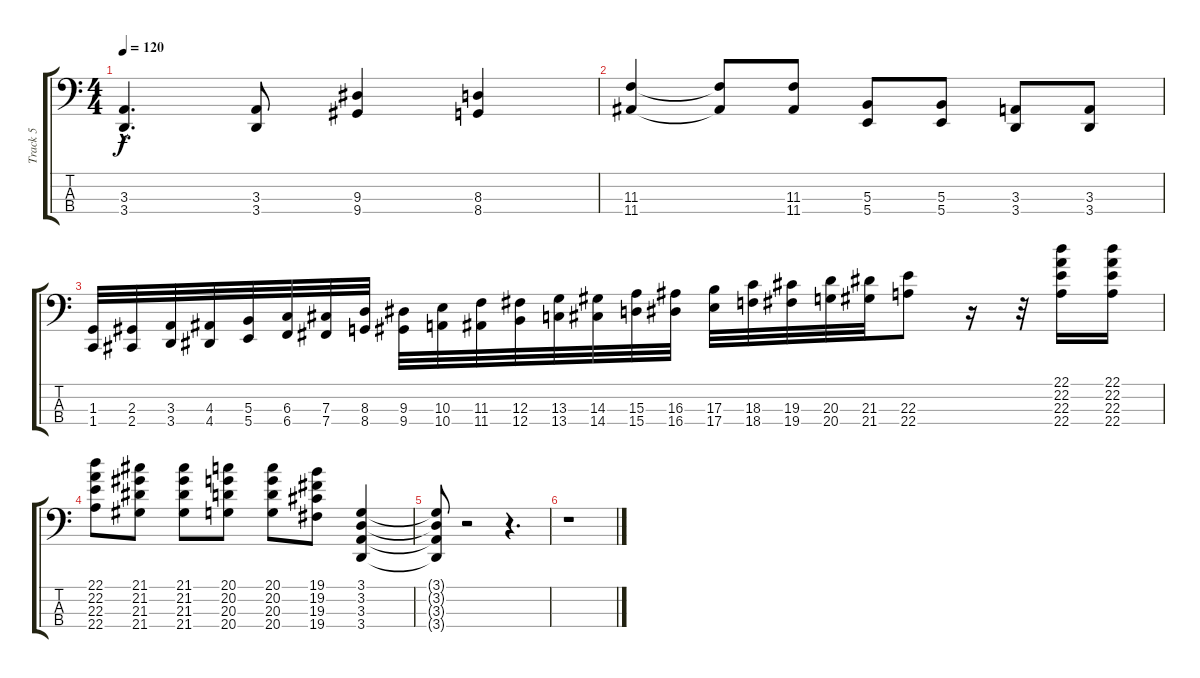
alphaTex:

\track ("Track 5" "Track 5") {instrument electricbasspick}
\staff {score tabs}
\tuning (E2 B1 Gb1 B0) {hide}
\ts (4 4)
\tempo 120
\clef f4
\ks c
(3.3{hac} 3.4{hac}).4{d dy f} (3.3 3.4).8 (9.3 9.4).4 (8.3 8.4).4 |
(11.3 11.4).4 (11.3{t} 11.4{t}).8 (11.3 11.4).8 (5.3 5.4).8 (5.3 5.4).8 (3.3 3.4).8 (3.3 3.4).8 |
(1.3 1.4).32 (2.3 2.4).32 (3.3 3.4).32 (4.3 4.4).32 (5.3 5.4).32 (6.3 6.4).32 (7.3 7.4).32 (8.3 8.4).32 (9.3 9.4).32 (10.3 10.4).32 (11.3 11.4).32 (12.3 12.4).32 (13.3 13.4).32 (14.3 14.4).32 (15.3 15.4).32 (16.3 16.4).32 (17.3 17.4).32 (18.3 18.4).32 (19.3 19.4).32 (20.3 20.4).32 (21.3 21.4).32 (22.3 22.4).8 r.16 r.32 (22.1 22.2 22.3 22.4).16 (22.1 22.2 22.3 22.4).16 |
(22.1 22.2 22.3 22.4).8 (21.1 21.2 21.3 21.4).8 (21.1 21.2 21.3 21.4).8 (20.1 20.2 20.3 20.4).8 (20.1 20.2 20.3 20.4).8 (19.1 19.2 19.3 19.4).8 (3.1 3.2 3.3 3.4).4 |
(3.1{t} 3.2{t} 3.3{t} 3.4{t}).8 r.2 r.4{d} |
r.1
